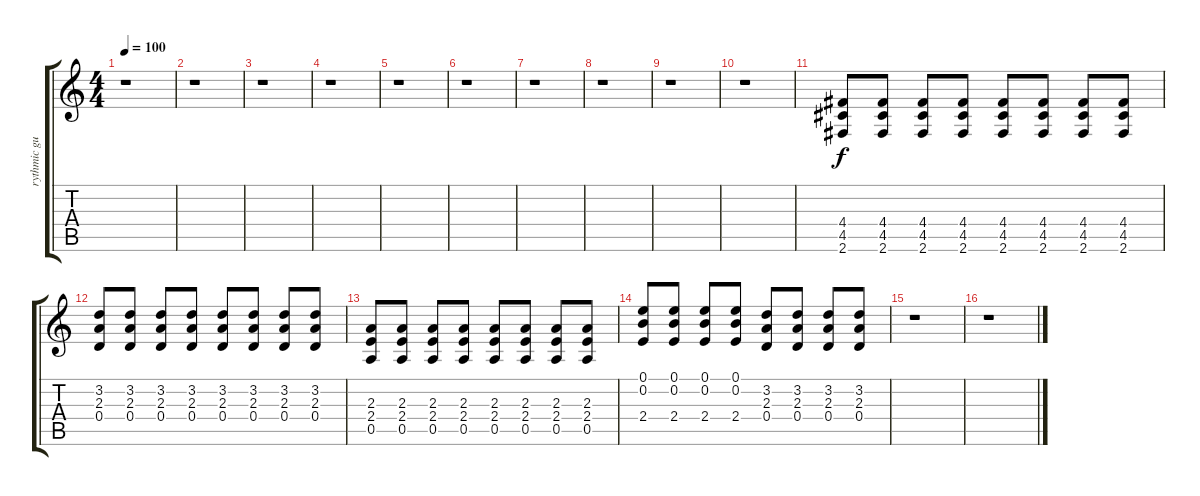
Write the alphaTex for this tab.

\track ("rythmic guitar" "rythmic gu") {instrument overdrivenguitar}
\staff {score tabs}
\tuning (E4 B3 G3 D3 A2 E2) {hide}
\ts (4 4)
\tempo 100
\clef g2
\ks c
r.1{dy f} |
r.1 |
r.1 |
r.1 |
r.1 |
r.1 |
r.1 |
r.1 |
r.1 |
r.1 |
(4.4 4.5 2.6).8 (4.4 4.5 2.6).8 (4.4 4.5 2.6).8 (4.4 4.5 2.6).8 (4.4 4.5 2.6).8 (4.4 4.5 2.6).8 (4.4 4.5 2.6).8 (4.4 4.5 2.6).8 |
(3.2 2.3 0.4).8 (3.2 2.3 0.4).8 (3.2 2.3 0.4).8 (3.2 2.3 0.4).8 (3.2 2.3 0.4).8 (3.2 2.3 0.4).8 (3.2 2.3 0.4).8 (3.2 2.3 0.4).8 |
(2.3 2.4 0.5).8 (2.3 2.4 0.5).8 (2.3 2.4 0.5).8 (2.3 2.4 0.5).8 (2.3 2.4 0.5).8 (2.3 2.4 0.5).8 (2.3 2.4 0.5).8 (2.3 2.4 0.5).8 |
(0.1 0.2 2.4).8 (0.1 0.2 2.4).8 (0.1 0.2 2.4).8 (0.1 0.2 2.4).8 (3.2 2.3 0.4).8 (3.2 2.3 0.4).8 (3.2 2.3 0.4).8 (3.2 2.3 0.4).8 |
r.1 |
r.1
